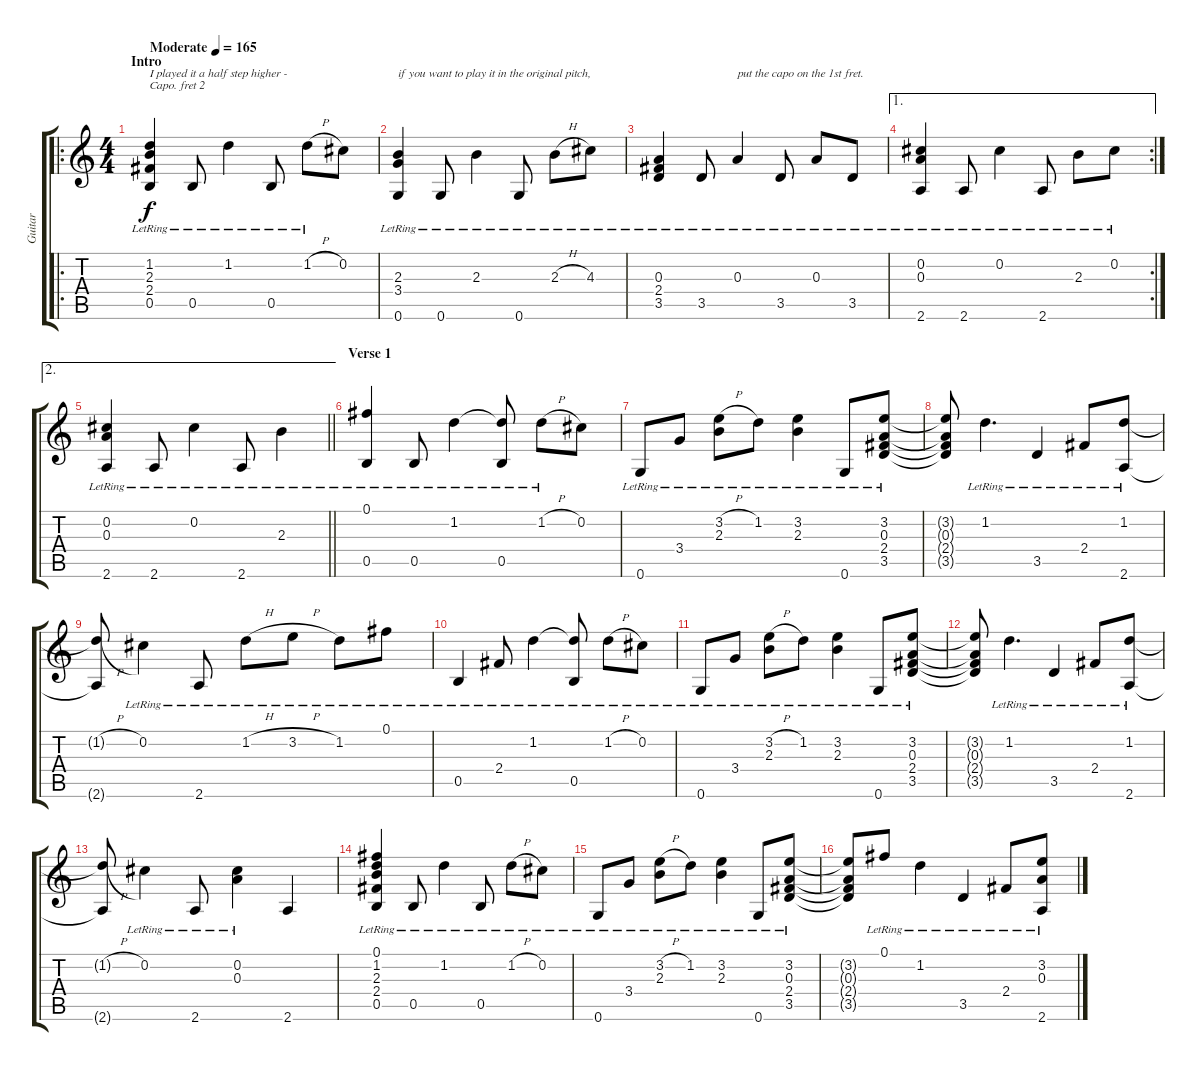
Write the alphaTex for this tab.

\track ("Guitar" "Guitar") {instrument acousticguitarsteel}
\staff {score tabs}
\capo 2
\tuning (E4 B3 G3 D3 A2 F2) {hide}
\ro
\ts (4 4)
\section ("" "Intro")
\tempo (165 "Moderate")
\clef g2
\ks c
(1.2{lr} 2.3{lr} 2.4{lr} 0.5{lr}).4{txt "I played it a half step higher -" dy f instrument acousticguitarsteel} 0.5{lr}.8 1.2{lr}.4 0.5{lr}.8 1.2{h lr}.8 0.2.8 |
(2.3{lr} 3.4{lr} 0.6{lr}).4{txt "if you want to play it in the original pitch,"} 0.6{lr}.8 2.3{lr}.4 0.6{lr}.8 2.3{h lr}.8 4.3{lr}.8 |
(0.3{lr} 2.4{lr} 3.5{lr}).4 3.5{lr}.8 0.3{lr}.4{txt "put the capo on the 1st fret."} 3.5{lr}.8 0.3{lr}.8 3.5{lr}.8 |
\ae 1
\rc 2
(0.2{lr} 0.3{lr} 2.6{lr}).4 2.6{lr}.8 0.2{lr}.4 2.6{lr}.8 2.3{lr}.8 0.2{lr}.8 |
\ae 2
\barLineRight lightlight
(0.2{lr} 0.3{lr} 2.6{lr}).4 2.6{lr}.8 0.2{lr}.4 2.6{lr}.8 2.3{lr}.4 |
\section ("" "Verse 1")
(0.1{lr} 0.5{lr}).4 0.5{lr}.8 1.2{lr}.4 (1.2{t} 0.5{lr}).8 1.2{h lr}.8 0.2.8 |
0.6{lr}.8 3.4{lr}.8 (3.2{h lr} 2.3{lr}).8 1.2{lr}.8 (3.2{lr} 2.3{lr}).4 0.6{lr}.8 (3.2{lr} 0.3{lr} 2.4{lr} 3.5{lr}).8 |
(3.2{t} 0.3{t} 2.4{t} 3.5{t}).8 1.2{lr}.4{d} 3.5{lr}.4 2.4{lr}.8 (1.2{lr} 2.6{lr}).8 |
(1.2{h t} 2.6{t}).8 0.2{lr}.4 2.6{lr}.8 1.2{h lr}.8 3.2{h lr}.8 1.2{lr}.8 0.1{lr}.8 |
0.5{lr}.4 2.4{lr}.8 1.2{lr}.4 (1.2{t} 0.5{lr}).8 1.2{h lr}.8 0.2{lr}.8 |
0.6{lr}.8 3.4{lr}.8 (3.2{h lr} 2.3{lr}).8 1.2{lr}.8 (3.2{lr} 2.3{lr}).4 0.6{lr}.8 (3.2{lr} 0.3{lr} 2.4{lr} 3.5{lr}).8 |
(3.2{t} 0.3{t} 2.4{t} 3.5{t}).8 1.2{lr}.4{d} 3.5{lr}.4 2.4{lr}.8 (1.2{lr} 2.6{lr}).8 |
(1.2{h t} 2.6{t}).8 0.2{lr}.4 2.6{lr}.8 (0.2{lr} 0.3{lr}).4 2.6.4 |
(0.1{lr} 1.2{lr} 2.3{lr} 2.4{lr} 0.5{lr}).4 0.5{lr}.8 1.2{lr}.4 0.5{lr}.8 1.2{h lr}.8 0.2{lr}.8 |
0.6{lr}.8 3.4{lr}.8 (3.2{h lr} 2.3{lr}).8 1.2{lr}.8 (3.2{lr} 2.3{lr}).4 0.6{lr}.8 (3.2{lr} 0.3{lr} 2.4{lr} 3.5{lr}).8 |
(3.2{t} 0.3{t} 2.4{t} 3.5{t}).8 0.1{lr}.8 1.2{lr}.4 3.5{lr}.4 2.4{lr}.8 (3.2{lr} 0.3{lr} 2.6{lr}).8
